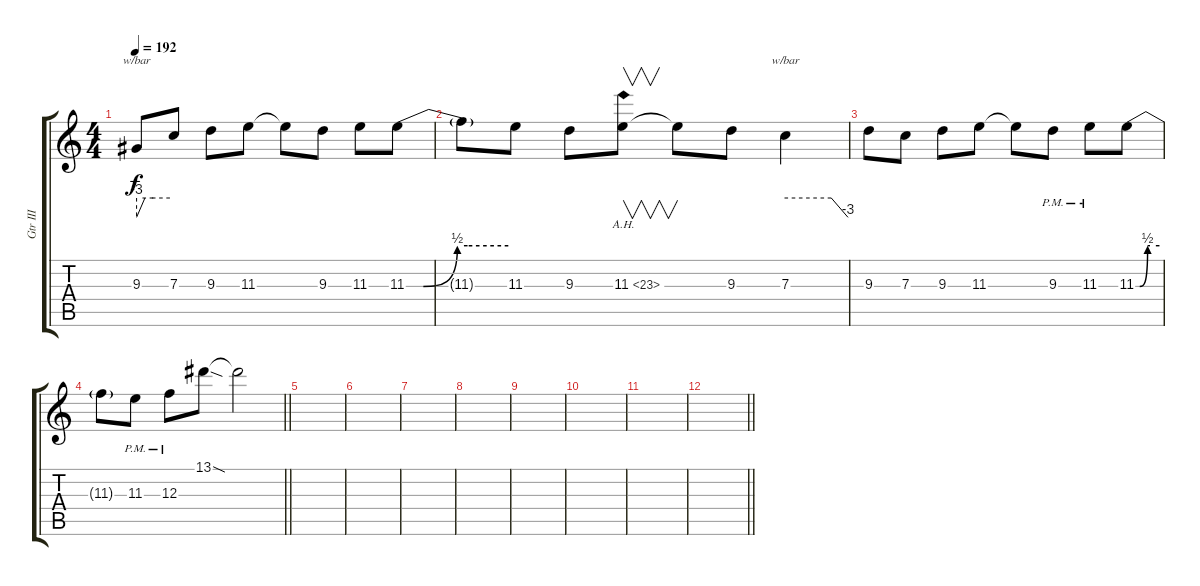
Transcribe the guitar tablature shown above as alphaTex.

\track ("Gtr III" "Gtr III") {instrument overdrivenguitar}
\staff {score tabs}
\tuning (D4 A3 F3 C3 G2 C2) {hide}
\ts (4 4)
\tempo 192
\clef g2
\ks c
9.3.8{tbe (custom default 0 -12 15 0 30 0 60 0) dy f} 7.3.8 9.3.8 11.3.8 11.3{t}.8 9.3.8 11.3.8 11.3{be (custom 0 0 10 0 30 2 36 2 60 2)}.8 |
11.3{t}.8 11.3.8 9.3.8 11.3{ah 12}.8{v} 11.3{t}.8 9.3.8 7.3.4{tbe (custom default 0 0 44 0 60 -12)} |
9.3.8 7.3.8 9.3.8 11.3.8 11.3{t}.8 9.3{pm}.8 11.3{pm}.8 11.3{be (custom 0 0 10 0 30 2 36 2 60 2)}.8 |
\barLineRight lightlight
11.3{t}.8 11.3{pm}.8 12.3{pm}.8 13.1{sod}.8 13.1{t}.2 |
|
|
|
|
|
|
|
\barLineRight lightlight
